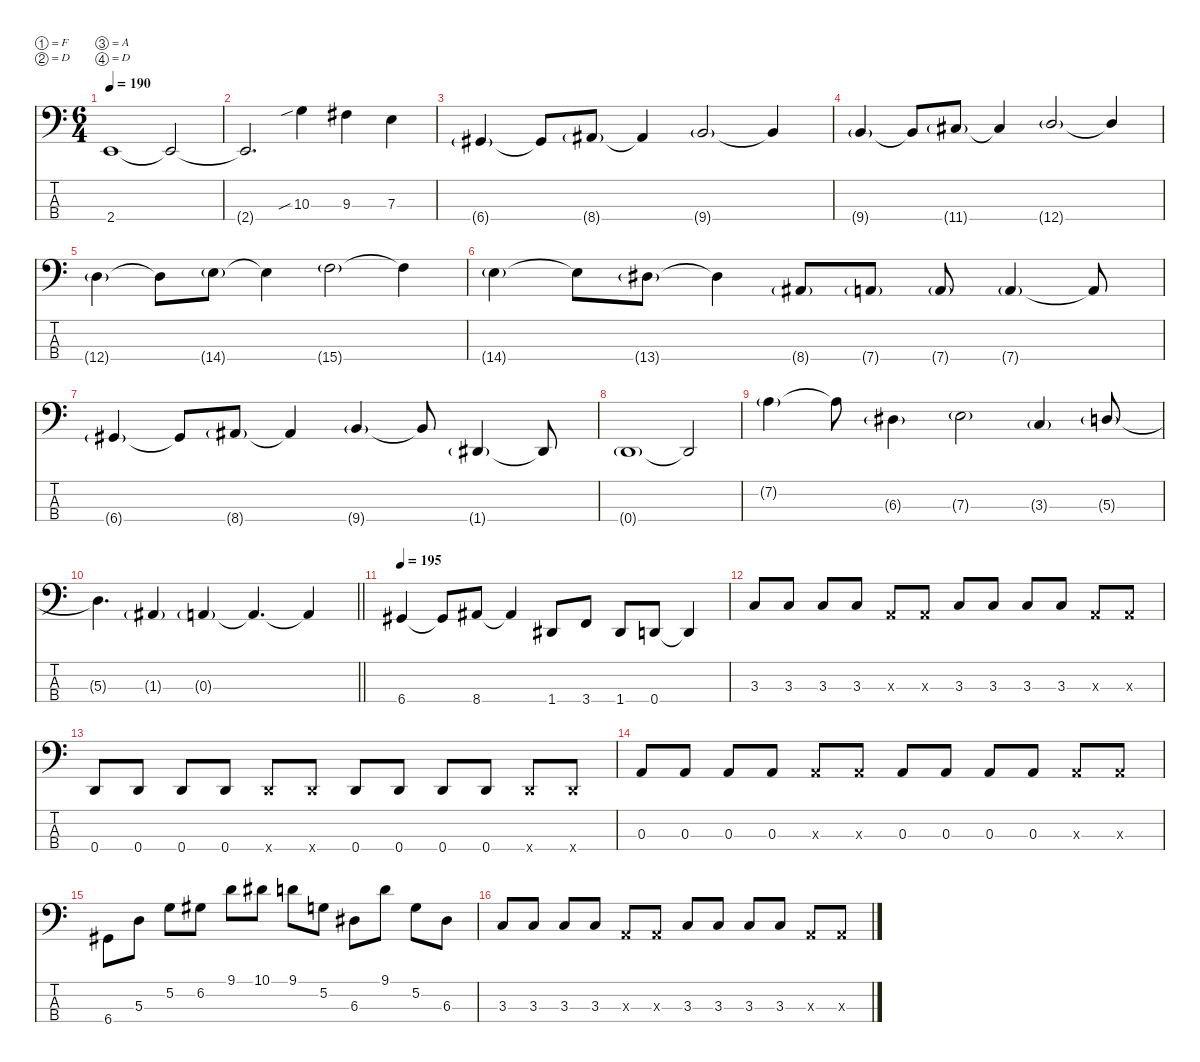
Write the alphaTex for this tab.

\defaultSystemsLayout 4
\hideDynamics
\bracketExtendMode nobrackets
\singleTrackTrackNamePolicy hidden
\multiTrackTrackNamePolicy hidden
\firstSystemTrackNameMode fullname
\firstSystemTrackNameOrientation horizontal
\otherSystemsTrackNameOrientation horizontal
\track ("Bass" "el.bs.") {instrument electricbassfinger}
\staff {score tabs}
\tuning (F2 D2 A1 D1)
\ts (6 4)
\tempo 190
\clef f4
\ks c
2.4.1{dy f beam Up} 2.4{t}.2{beam Up} |
2.4{t}.2{d beam Up} 10.3{sib}.4{dy mf beam Down} 9.3{acc #}.4{beam Down} 7.3.4{beam Down} |
6.4{g acc #}.4{beam Up} 6.4{t acc #}.8{dy f beam Up} 8.4{g acc #}.8{dy mf beam Up} 8.4{t acc #}.4{dy f beam Up} 9.4{g}.2{dy mf beam Up} 9.4{t}.4{dy f beam Up} |
9.4{g}.4{dy mf beam Up} 9.4{t}.8{dy f beam Up} 11.4{g acc #}.8{dy mf beam Up} 11.4{t acc #}.4{dy f beam Up} 12.4{g}.2{dy mf beam Up} 12.4{t}.4{dy f beam Up} |
12.4{g}.4{dy mf beam Down} 12.4{t}.8{dy f beam Down} 14.4{g}.8{dy mf beam Down} 14.4{t}.4{dy f beam Down} 15.4{g}.2{dy mf beam Down} 15.4{t}.4{dy f beam Down} |
14.4{g}.4{dy mf beam Down} 14.4{t}.8{dy f beam Down} 13.4{g acc #}.8{dy mf beam Down} 13.4{t acc #}.4{dy f beam Down} 8.4{g acc #}.8{dy mf beam Up} 7.4{g}.8{beam Up} 7.4{g}.8{beam Up} 7.4{g}.4{beam Up} 7.4{t}.8{dy f beam Up} |
6.4{g acc #}.4{dy mf beam Up} 6.4{t acc #}.8{dy f beam Up} 8.4{g acc #}.8{dy mf beam Up} 8.4{t acc #}.4{dy f beam Up} 9.4{g}.4{dy mf beam Up} 9.4{t}.8{dy f beam Up} 1.4{g acc #}.4{dy mf beam Up} 1.4{t acc #}.8{dy f beam Up} |
0.4{g}.1{dy mf beam Up} 0.4{t}.2{dy f beam Up} |
7.2{g}.4{dy mf beam Down} 7.2{t}.8{dy f beam Down} 6.3{g acc #}.4{dy mf beam Down} 7.3{g}.2{beam Down} 3.3{g}.4{beam Up} 5.3{g}.8{beam Up} |
\barLineRight lightlight
5.3{t}.4{d dy f beam Down} 1.3{g acc #}.4{dy mf beam Up} 0.3{g}.4{beam Up} 0.3{t}.4{d dy f beam Up} 0.3{t}.4{beam Up} |
\tempo 195
6.4{acc #}.4{beam Up} 6.4{t acc #}.8{beam Up} 8.4{acc #}.8{beam Up} 8.4{t acc #}.4{beam Up} 1.4{acc #}.8{beam Up} 3.4.8{beam Up} 1.4{acc #}.8{beam Up} 0.4.8{beam Up} 0.4{t}.4{beam Up} |
3.3.8{beam Up} 3.3.8{beam Up} 3.3.8{beam Up} 3.3.8{beam Up} 0.3{x}.8{beam Up} 0.3{x}.8{beam Up} 3.3.8{beam Up} 3.3.8{beam Up} 3.3.8{beam Up} 3.3.8{beam Up} 0.3{x}.8{beam Up} 0.3{x}.8{beam Up} |
0.4.8{beam Up} 0.4.8{beam Up} 0.4.8{beam Up} 0.4.8{beam Up} 0.4{x}.8{beam Up} 0.4{x}.8{beam Up} 0.4.8{beam Up} 0.4.8{beam Up} 0.4.8{beam Up} 0.4.8{beam Up} 0.4{x}.8{beam Up} 0.4{x}.8{beam Up} |
0.3.8{beam Up} 0.3.8{beam Up} 0.3.8{beam Up} 0.3.8{beam Up} 0.3{x}.8{beam Up} 0.3{x}.8{beam Up} 0.3.8{beam Up} 0.3.8{beam Up} 0.3.8{beam Up} 0.3.8{beam Up} 0.3{x}.8{beam Up} 0.3{x}.8{beam Up} |
6.4{acc #}.8{beam Down} 5.3.8{beam Down} 5.2.8{beam Down} 6.2{acc #}.8{beam Down} 9.1.8{beam Down} 10.1{acc #}.8{beam Down} 9.1.8{beam Down} 5.2.8{beam Down} 6.3{acc #}.8{beam Down} 9.1.8{beam Down} 5.2.8{beam Down} 6.3{acc #}.8{beam Down} |
3.3.8{beam Up} 3.3.8{beam Up} 3.3.8{beam Up} 3.3.8{beam Up} 0.3{x}.8{beam Up} 0.3{x}.8{beam Up} 3.3.8{beam Up} 3.3.8{beam Up} 3.3.8{beam Up} 3.3.8{beam Up} 0.3{x}.8{beam Up} 0.3{x}.8{beam Up}
